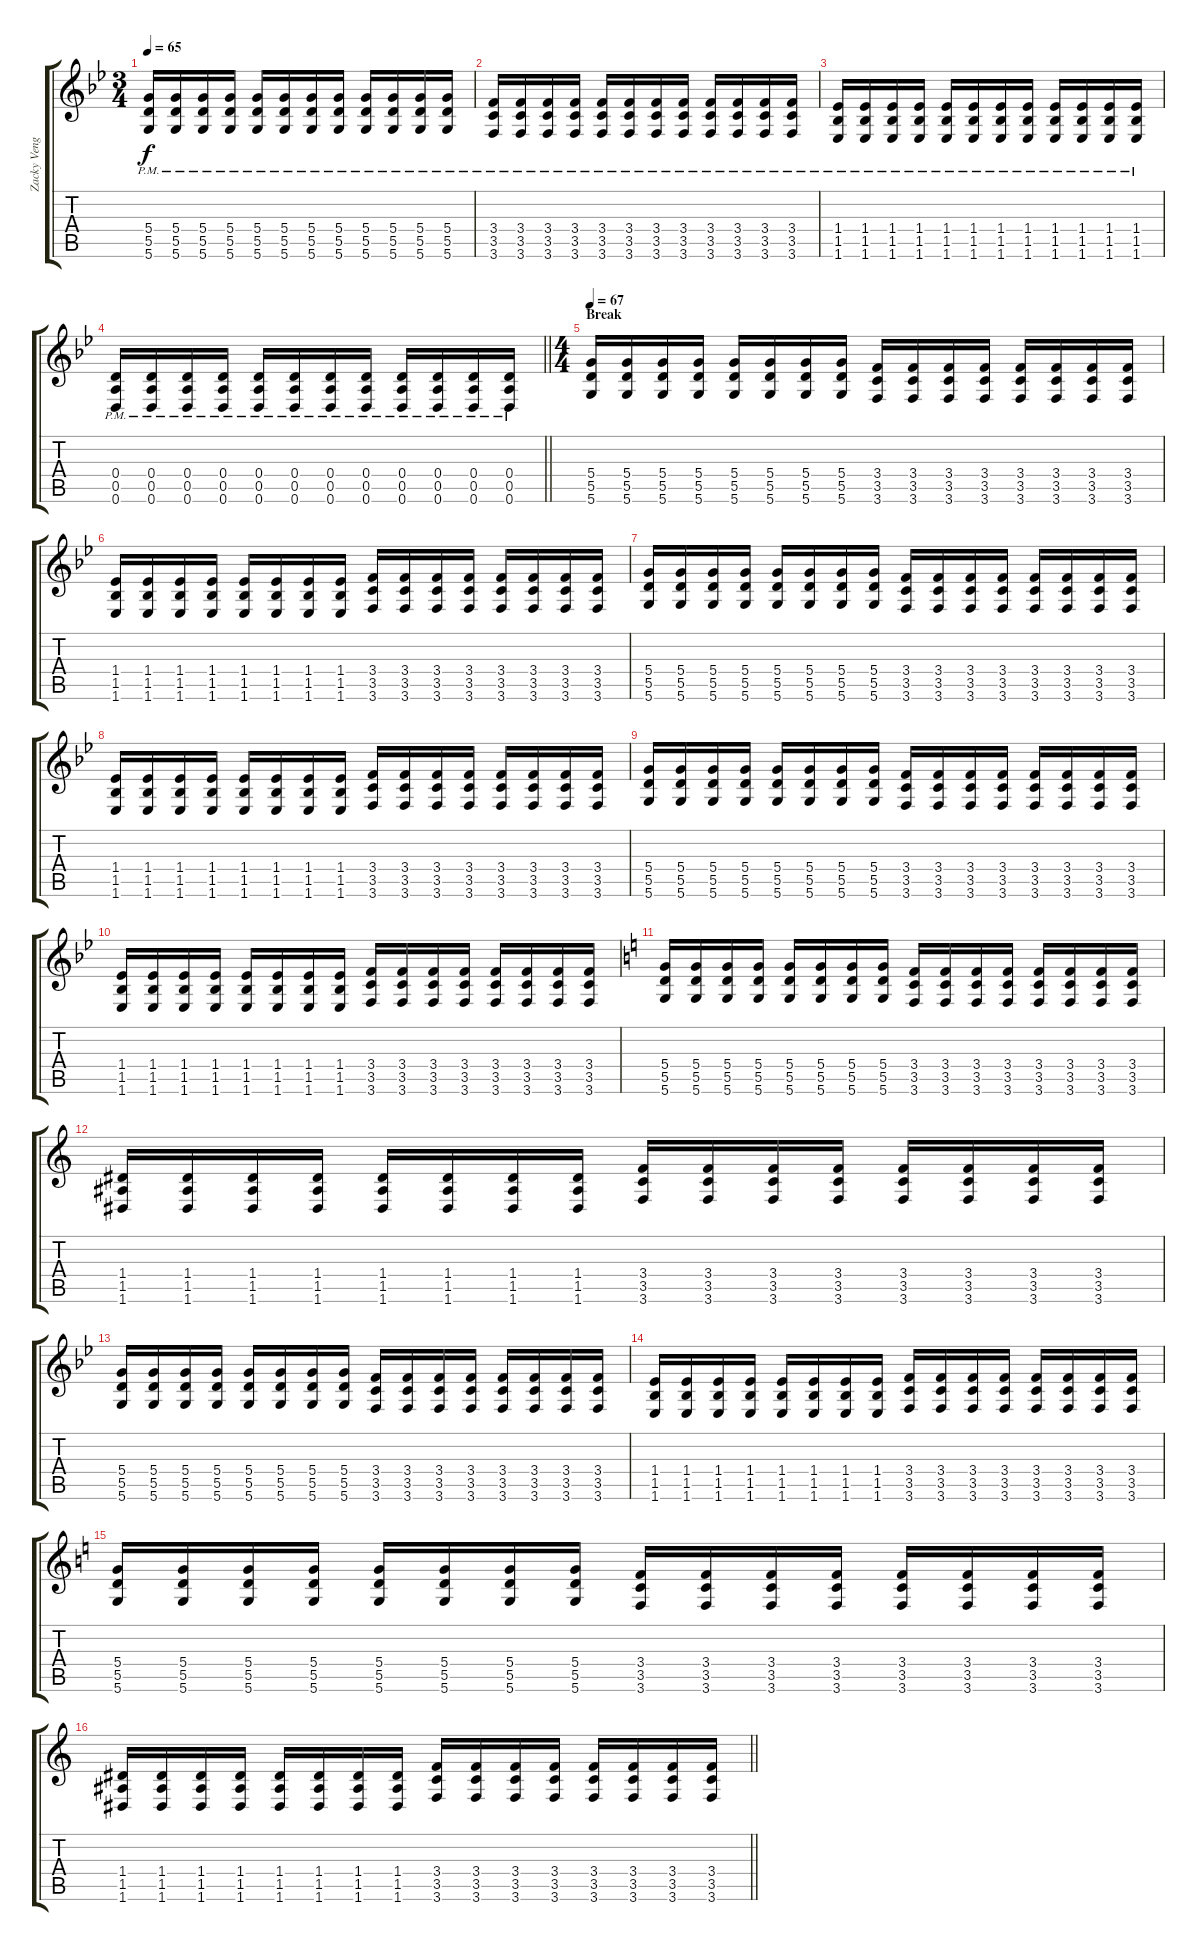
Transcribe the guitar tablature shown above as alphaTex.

\track ("Zacky Vengeance" "Zacky Veng") {instrument distortionguitar}
\staff {score tabs}
\tuning (E4 B3 G3 D3 A2 D2) {hide}
\ts (3 4)
\tempo 65
\clef g2
\ks bb
(5.4{pm} 5.5{pm} 5.6{pm}).16{dy f volume 11} (5.4{pm} 5.5{pm} 5.6{pm}).16 (5.4{pm} 5.5{pm} 5.6{pm}).16 (5.4{pm} 5.5{pm} 5.6{pm}).16 (5.4{pm} 5.5{pm} 5.6{pm}).16 (5.4{pm} 5.5{pm} 5.6{pm}).16 (5.4{pm} 5.5{pm} 5.6{pm}).16 (5.4{pm} 5.5{pm} 5.6{pm}).16 (5.4{pm} 5.5{pm} 5.6{pm}).16 (5.4{pm} 5.5{pm} 5.6{pm}).16 (5.4{pm} 5.5{pm} 5.6{pm}).16 (5.4{pm} 5.5{pm} 5.6{pm}).16 |
(3.4{pm} 3.5{pm} 3.6{pm}).16 (3.4{pm} 3.5{pm} 3.6{pm}).16 (3.4{pm} 3.5{pm} 3.6{pm}).16 (3.4{pm} 3.5{pm} 3.6{pm}).16 (3.4{pm} 3.5{pm} 3.6{pm}).16 (3.4{pm} 3.5{pm} 3.6{pm}).16 (3.4{pm} 3.5{pm} 3.6{pm}).16 (3.4{pm} 3.5{pm} 3.6{pm}).16 (3.4{pm} 3.5{pm} 3.6{pm}).16 (3.4{pm} 3.5{pm} 3.6{pm}).16 (3.4{pm} 3.5{pm} 3.6{pm}).16 (3.4{pm} 3.5{pm} 3.6{pm}).16 |
(1.4{pm} 1.5{pm} 1.6).16{volume 12} (1.4{pm} 1.5{pm} 1.6{pm}).16 (1.4{pm} 1.5{pm} 1.6{pm}).16 (1.4{pm} 1.5{pm} 1.6{pm}).16 (1.4{pm} 1.5{pm} 1.6{pm}).16 (1.4{pm} 1.5{pm} 1.6{pm}).16 (1.4{pm} 1.5{pm} 1.6{pm}).16 (1.4{pm} 1.5{pm} 1.6{pm}).16 (1.4{pm} 1.5{pm} 1.6{pm}).16 (1.4{pm} 1.5{pm} 1.6{pm}).16 (1.4{pm} 1.5{pm} 1.6{pm}).16 (1.4{pm} 1.5{pm} 1.6{pm}).16 |
\barLineRight lightlight
(0.4{pm} 0.5{pm} 0.6{pm}).16 (0.4{pm} 0.5 0.6{pm}).16 (0.4{pm} 0.5{pm} 0.6{pm}).16 (0.4{pm} 0.5{pm} 0.6{pm}).16 (0.4{pm} 0.5{pm} 0.6{pm}).16 (0.4{pm} 0.5{pm} 0.6{pm}).16 (0.4{pm} 0.5{pm} 0.6{pm}).16 (0.4{pm} 0.5{pm} 0.6{pm}).16 (0.4{pm} 0.5{pm} 0.6{pm}).16 (0.4{pm} 0.5{pm} 0.6{pm}).16 (0.4{pm} 0.5{pm} 0.6{pm}).16 (0.4{pm} 0.5{pm} 0.6{pm}).16 |
\ts (4 4)
\section ("" "Break")
\tempo 67
(5.4 5.5 5.6).16{volume 13} (5.4 5.5 5.6).16 (5.4 5.5 5.6).16 (5.4 5.5 5.6).16 (5.4 5.5 5.6).16 (5.4 5.5 5.6).16 (5.4 5.5 5.6).16 (5.4 5.5 5.6).16 (3.4 3.5 3.6).16 (3.4 3.5 3.6).16 (3.4 3.5 3.6).16 (3.4 3.5 3.6).16 (3.4 3.5 3.6).16 (3.4 3.5 3.6).16 (3.4 3.5 3.6).16 (3.4 3.5 3.6).16 |
(1.4 1.5 1.6).16 (1.4 1.5 1.6).16 (1.4 1.5 1.6).16 (1.4 1.5 1.6).16 (1.4 1.5 1.6).16 (1.4 1.5 1.6).16 (1.4 1.5 1.6).16 (1.4 1.5 1.6).16 (3.4 3.5 3.6).16 (3.4 3.5 3.6).16 (3.4 3.5 3.6).16 (3.4 3.5 3.6).16 (3.4 3.5 3.6).16 (3.4 3.5 3.6).16 (3.4 3.5 3.6).16 (3.4 3.5 3.6).16 |
(5.4 5.5 5.6).16{volume 15} (5.4 5.5 5.6).16 (5.4 5.5 5.6).16 (5.4 5.5 5.6).16 (5.4 5.5 5.6).16 (5.4 5.5 5.6).16 (5.4 5.5 5.6).16 (5.4 5.5 5.6).16 (3.4 3.5 3.6).16 (3.4 3.5 3.6).16 (3.4 3.5 3.6).16 (3.4 3.5 3.6).16 (3.4 3.5 3.6).16 (3.4 3.5 3.6).16 (3.4 3.5 3.6).16 (3.4 3.5 3.6).16 |
(1.4 1.5 1.6).16 (1.4 1.5 1.6).16 (1.4 1.5 1.6).16 (1.4 1.5 1.6).16 (1.4 1.5 1.6).16 (1.4 1.5 1.6).16 (1.4 1.5 1.6).16 (1.4 1.5 1.6).16 (3.4 3.5 3.6).16 (3.4 3.5 3.6).16 (3.4 3.5 3.6).16 (3.4 3.5 3.6).16 (3.4 3.5 3.6).16 (3.4 3.5 3.6).16 (3.4 3.5 3.6).16 (3.4 3.5 3.6).16 |
(5.4 5.5 5.6).16{volume 15} (5.4 5.5 5.6).16 (5.4 5.5 5.6).16 (5.4 5.5 5.6).16 (5.4 5.5 5.6).16 (5.4 5.5 5.6).16 (5.4 5.5 5.6).16 (5.4 5.5 5.6).16 (3.4 3.5 3.6).16 (3.4 3.5 3.6).16 (3.4 3.5 3.6).16 (3.4 3.5 3.6).16 (3.4 3.5 3.6).16 (3.4 3.5 3.6).16 (3.4 3.5 3.6).16 (3.4 3.5 3.6).16 |
(1.4 1.5 1.6).16 (1.4 1.5 1.6).16 (1.4 1.5 1.6).16 (1.4 1.5 1.6).16 (1.4 1.5 1.6).16 (1.4 1.5 1.6).16 (1.4 1.5 1.6).16 (1.4 1.5 1.6).16 (3.4 3.5 3.6).16 (3.4 3.5 3.6).16 (3.4 3.5 3.6).16 (3.4 3.5 3.6).16 (3.4 3.5 3.6).16 (3.4 3.5 3.6).16 (3.4 3.5 3.6).16 (3.4 3.5 3.6).16 |
\ks c
(5.4 5.5 5.6).16 (5.4 5.5 5.6).16 (5.4 5.5 5.6).16 (5.4 5.5 5.6).16 (5.4 5.5 5.6).16 (5.4 5.5 5.6).16 (5.4 5.5 5.6).16 (5.4 5.5 5.6).16 (3.4 3.5 3.6).16 (3.4 3.5 3.6).16 (3.4 3.5 3.6).16 (3.4 3.5 3.6).16 (3.4 3.5 3.6).16 (3.4 3.5 3.6).16 (3.4 3.5 3.6).16 (3.4 3.5 3.6).16 |
(1.4 1.5 1.6).16 (1.4 1.5 1.6).16 (1.4 1.5 1.6).16 (1.4 1.5 1.6).16 (1.4 1.5 1.6).16 (1.4 1.5 1.6).16 (1.4 1.5 1.6).16 (1.4 1.5 1.6).16 (3.4 3.5 3.6).16 (3.4 3.5 3.6).16 (3.4 3.5 3.6).16 (3.4 3.5 3.6).16 (3.4 3.5 3.6).16 (3.4 3.5 3.6).16 (3.4 3.5 3.6).16 (3.4 3.5 3.6).16 |
\ks bb
(5.4 5.5 5.6).16 (5.4 5.5 5.6).16 (5.4 5.5 5.6).16 (5.4 5.5 5.6).16 (5.4 5.5 5.6).16 (5.4 5.5 5.6).16 (5.4 5.5 5.6).16 (5.4 5.5 5.6).16 (3.4 3.5 3.6).16 (3.4 3.5 3.6).16 (3.4 3.5 3.6).16 (3.4 3.5 3.6).16 (3.4 3.5 3.6).16 (3.4 3.5 3.6).16 (3.4 3.5 3.6).16 (3.4 3.5 3.6).16 |
(1.4 1.5 1.6).16 (1.4 1.5 1.6).16 (1.4 1.5 1.6).16 (1.4 1.5 1.6).16 (1.4 1.5 1.6).16 (1.4 1.5 1.6).16 (1.4 1.5 1.6).16 (1.4 1.5 1.6).16 (3.4 3.5 3.6).16 (3.4 3.5 3.6).16 (3.4 3.5 3.6).16 (3.4 3.5 3.6).16 (3.4 3.5 3.6).16 (3.4 3.5 3.6).16 (3.4 3.5 3.6).16 (3.4 3.5 3.6).16 |
\ks c
(5.4 5.5 5.6).16 (5.4 5.5 5.6).16 (5.4 5.5 5.6).16 (5.4 5.5 5.6).16 (5.4 5.5 5.6).16 (5.4 5.5 5.6).16 (5.4 5.5 5.6).16 (5.4 5.5 5.6).16 (3.4 3.5 3.6).16 (3.4 3.5 3.6).16 (3.4 3.5 3.6).16 (3.4 3.5 3.6).16 (3.4 3.5 3.6).16 (3.4 3.5 3.6).16 (3.4 3.5 3.6).16 (3.4 3.5 3.6).16 |
\barLineRight lightlight
(1.4 1.5 1.6).16 (1.4 1.5 1.6).16 (1.4 1.5 1.6).16 (1.4 1.5 1.6).16 (1.4 1.5 1.6).16 (1.4 1.5 1.6).16 (1.4 1.5 1.6).16 (1.4 1.5 1.6).16 (3.4 3.5 3.6).16 (3.4 3.5 3.6).16 (3.4 3.5 3.6).16 (3.4 3.5 3.6).16 (3.4 3.5 3.6).16 (3.4 3.5 3.6).16 (3.4 3.5 3.6).16 (3.4 3.5 3.6).16
